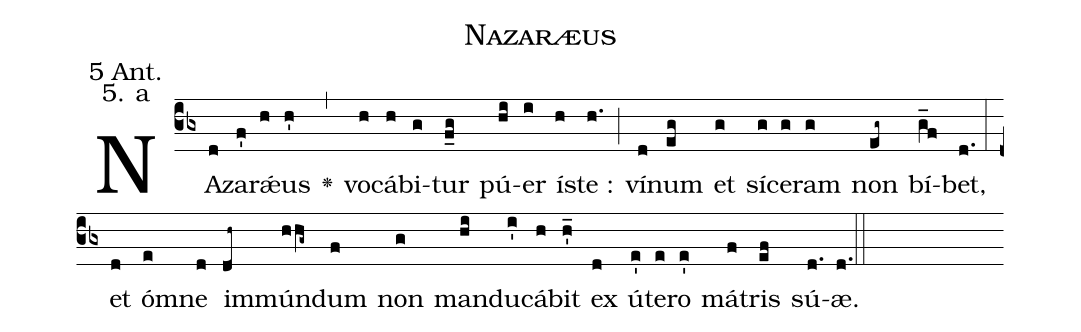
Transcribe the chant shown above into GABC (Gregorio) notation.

name: Nazaræus;
office-part: 5 Antiphon;
mode: 5a;
annotation: 5 Ant.;
annotation: 5. a;
def-m1:}{\greseteolcustos{manual}{;
def-m2:\ifx\breakbeforeEuouae\undefined\else;
def-m3:\fi}\ifx\noeuouae\undefined\def\noeuouae{F}\fi\if\noeuouae F{;
def-m4:}\fi;
%%
% The syntax in this part is called gabc. Please refer to http://home.gna.org/gregorio/gabc/#basis
(cb3)NA(d)za(f')r<sp>'ae</sp>(h)us(h') <v>\greheightstar</v>(,)
vo(h)cá(h)bi(g)tur(f_g) pú(hi)er(i) í(h)ste :(h.) (;)
ví(d)num(eg) et(g) sí(g)ce(g)ram(g) non(eg~) bí(g_f)bet,(d.) (:)
et(d) óm(e)ne(d) im(dh~)mún(h/hg~)dum(f) non(g) man(hi)du(i')cá(h)bit(h'_) ex(d) ú(e')te(e)ro(e') má(f)tris(ef) sú(d.[em1])æ.(d.) (::[em2]z[em3])

(gy) E(h) u(h) o(i) u(g) a(h) e.(f.) (::[em4])
